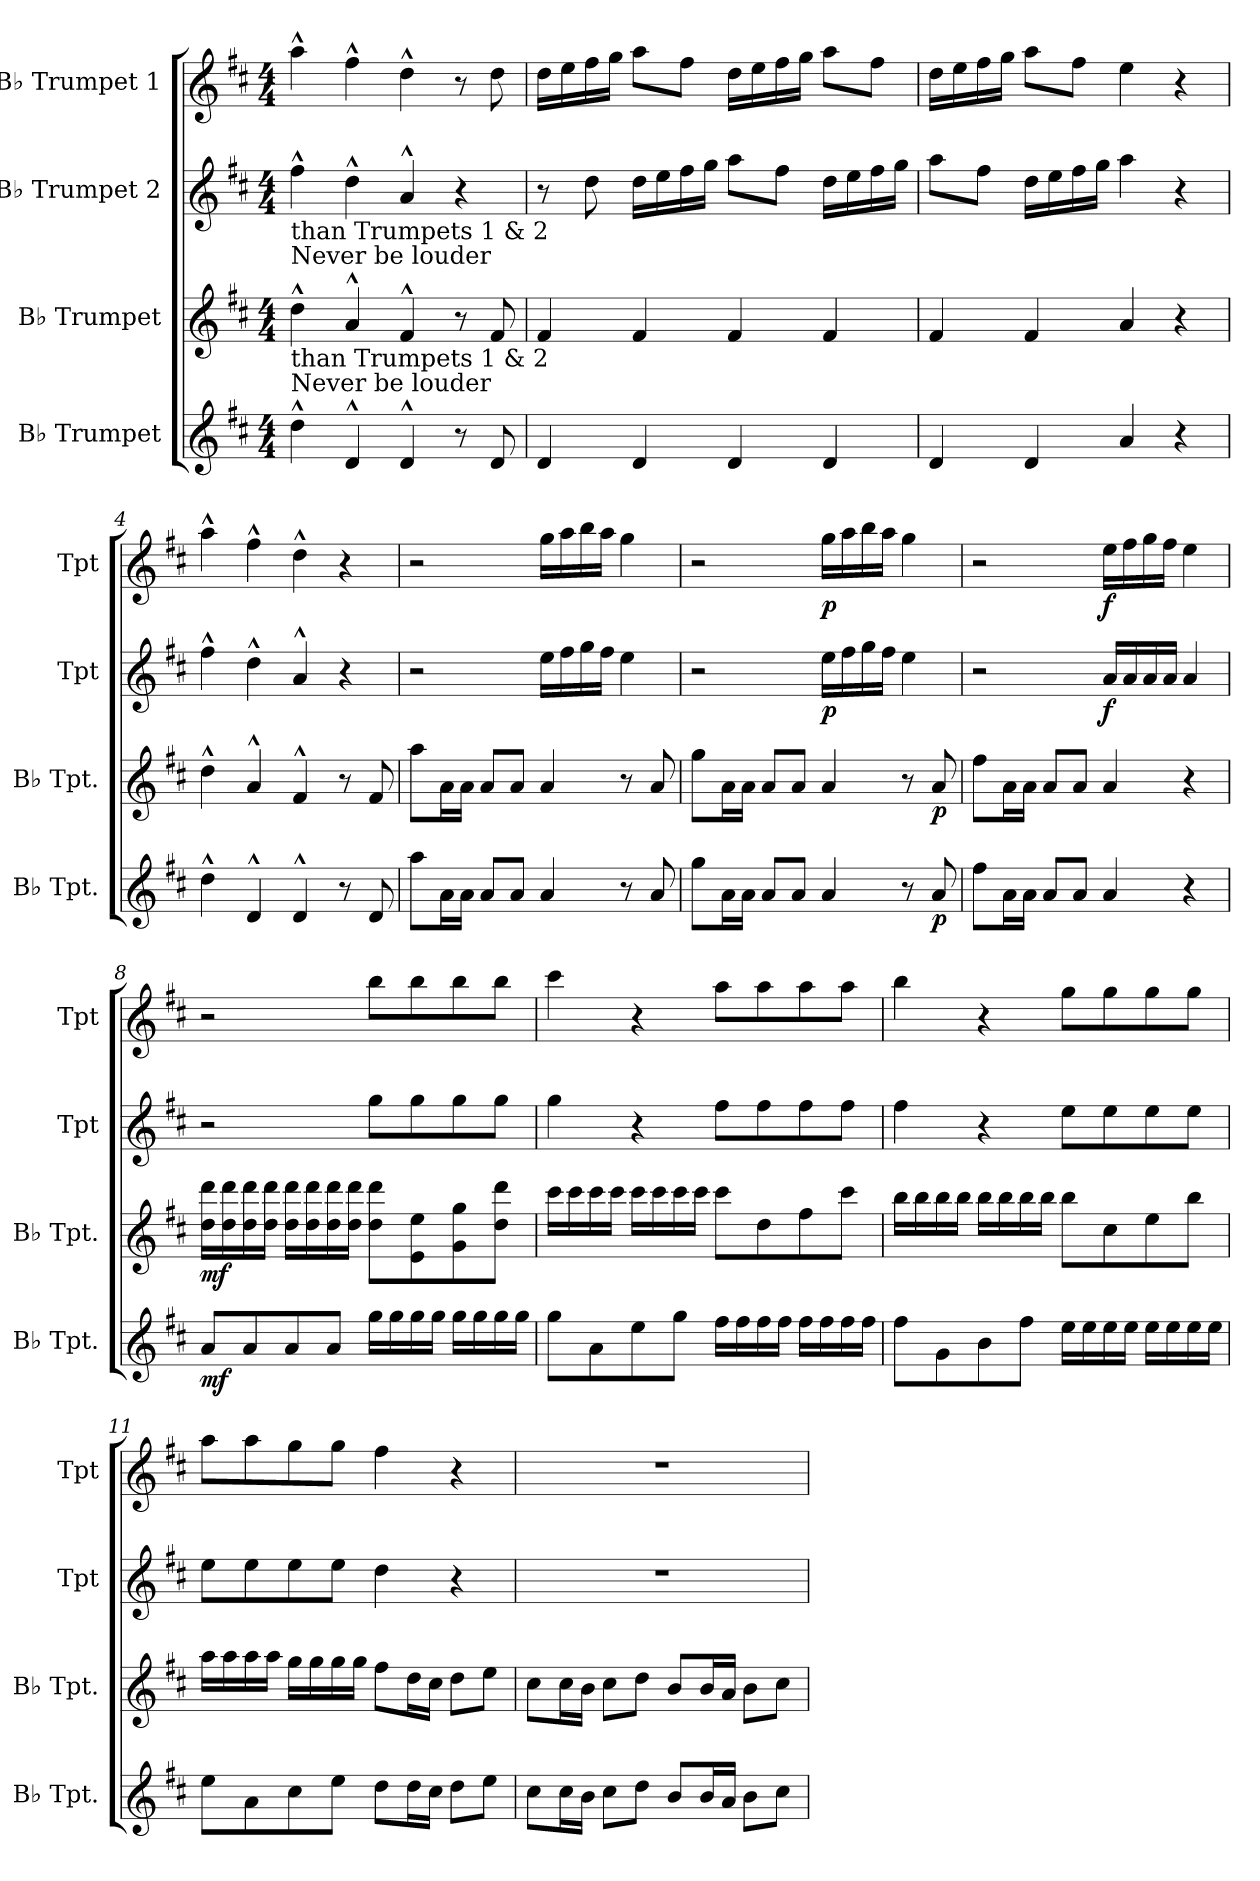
**kern	**dynam	**kern	**dynam	**kern	**dynam	**kern	**dynam
*part4	*part4	*part3	*part3	*part2	*part2	*part1	*part1
*staff4	*staff4	*staff3	*staff3	*staff2	*staff2	*staff1	*staff1
*I"B♭ Trumpet	*	*I"B♭ Trumpet	*	*I"B♭ Trumpet 2	*	*I"B♭ Trumpet 1	*
*I'B♭ Tpt.	*	*I'B♭ Tpt.	*	*I'Tpt	*	*I'Tpt	*
*clefG2	*	*clefG2	*	*clefG2	*	*clefG2	*
*ITrd1c2	*	*ITrd1c2	*	*ITrd1c2	*	*ITrd1c2	*
*k[]	*	*k[]	*	*k[]	*	*k[]	*
*M4/4	*	*M4/4	*	*M4/4	*	*M4/4	*
*MM116	*	*MM116	*	*MM116	*	*MM116	*
=1	=1	=1	=1	=1	=1	=1	=1
!	!	!LO:TX:a:t=Never be louder	!	!	!	!	!
!	!	!LO:TX:a:t=than Trumpets 1 & 2	!	!	!	!	!
!LO:TX:a:t=Never be louder	!	!	!	!	!	!	!
!LO:TX:a:t=than Trumpets 1 & 2	!	!	!	!	!	!	!
4cc^^\	.	4cc^^\	.	4ee^^\	.	4gg^^\	.
4c^^/	.	4g^^/	.	4cc^^\	.	4ee^^\	.
4c^^/	.	4e^^/	.	4g^^/	.	4cc^^\	.
8r	.	8r	.	4r	.	8r	.
8c/	.	8e/	.	.	.	8cc\	.
=2	=2	=2	=2	=2	=2	=2	=2
4c/	.	4e/	.	8r	.	16cc\LL	.
.	.	.	.	.	.	16dd\	.
.	.	.	.	8cc\	.	16ee\	.
.	.	.	.	.	.	16ff\JJ	.
4c/	.	4e/	.	16cc\LL	.	8gg\L	.
.	.	.	.	16dd\	.	.	.
.	.	.	.	16ee\	.	8ee\J	.
.	.	.	.	16ff\JJ	.	.	.
4c/	.	4e/	.	8gg\L	.	16cc\LL	.
.	.	.	.	.	.	16dd\	.
.	.	.	.	8ee\J	.	16ee\	.
.	.	.	.	.	.	16ff\JJ	.
4c/	.	4e/	.	16cc\LL	.	8gg\L	.
.	.	.	.	16dd\	.	.	.
.	.	.	.	16ee\	.	8ee\J	.
.	.	.	.	16ff\JJ	.	.	.
=3	=3	=3	=3	=3	=3	=3	=3
4c/	.	4e/	.	8gg\L	.	16cc\LL	.
.	.	.	.	.	.	16dd\	.
.	.	.	.	8ee\J	.	16ee\	.
.	.	.	.	.	.	16ff\JJ	.
4c/	.	4e/	.	16cc\LL	.	8gg\L	.
.	.	.	.	16dd\	.	.	.
.	.	.	.	16ee\	.	8ee\J	.
.	.	.	.	16ff\JJ	.	.	.
4g/	.	4g/	.	4gg\	.	4dd\	.
4r	.	4r	.	4r	.	4r	.
=4	=4	=4	=4	=4	=4	=4	=4
4cc^^\	.	4cc^^\	.	4ee^^\	.	4gg^^\	.
4c^^/	.	4g^^/	.	4cc^^\	.	4ee^^\	.
4c^^/	.	4e^^/	.	4g^^/	.	4cc^^\	.
8r	.	8r	.	4r	.	4r	.
8c/	.	8e/	.	.	.	.	.
!!LO:LB:g=z
=5	=5	=5	=5	=5	=5	=5	=5
8gg\L	.	8gg\L	.	2r	.	2r	.
16g\L	.	16g\L	.	.	.	.	.
16g\JJ	.	16g\JJ	.	.	.	.	.
8g/L	.	8g/L	.	.	.	.	.
8g/J	.	8g/J	.	.	.	.	.
4g/	.	4g/	.	16dd\LL	.	16ff\LL	.
.	.	.	.	16ee\	.	16gg\	.
.	.	.	.	16ff\	.	16aa\	.
.	.	.	.	16ee\JJ	.	16gg\JJ	.
8r	.	8r	.	4dd\	.	4ff\	.
8g/	.	8g/	.	.	.	.	.
=6	=6	=6	=6	=6	=6	=6	=6
8ff\L	.	8ff\L	.	2r	.	2r	.
16g\L	.	16g\L	.	.	.	.	.
16g\JJ	.	16g\JJ	.	.	.	.	.
8g/L	.	8g/L	.	.	.	.	.
8g/J	.	8g/J	.	.	.	.	.
!	!	!	!	!	!LO:DY:b	!	!LO:DY:b
4g/	.	4g/	.	16dd\LL	p	16ff\LL	p
.	.	.	.	16ee\	.	16gg\	.
.	.	.	.	16ff\	.	16aa\	.
.	.	.	.	16ee\JJ	.	16gg\JJ	.
8r	.	8r	.	4dd\	.	4ff\	.
!	!LO:DY:b	!	!LO:DY:b	!	!	!	!
8g/	p	8g/	p	.	.	.	.
=7	=7	=7	=7	=7	=7	=7	=7
8ee\L	.	8ee\L	.	2r	.	2r	.
16g\L	.	16g\L	.	.	.	.	.
16g\JJ	.	16g\JJ	.	.	.	.	.
8g/L	.	8g/L	.	.	.	.	.
8g/J	.	8g/J	.	.	.	.	.
!	!	!	!	!	!LO:DY:b	!	!LO:DY:b
4g/	.	4g/	.	16g/LL	f	16dd\LL	f
.	.	.	.	16g/	.	16ee\	.
.	.	.	.	16g/	.	16ff\	.
.	.	.	.	16g/JJ	.	16ee\JJ	.
4r	.	4r	.	4g/	.	4dd\	.
!!LO:PB:g=z
=8	=8	=8	=8	=8	=8	=8	=8
!	!LO:DY:b	!	!LO:DY:b	!	!	!	!
8g/L	mf	16cc\ 16ccc\LL	mf	2r	.	2r	.
.	.	16cc\ 16ccc\	.	.	.	.	.
8g/	.	16cc\ 16ccc\	.	.	.	.	.
.	.	16cc\ 16ccc\JJ	.	.	.	.	.
8g/	.	16cc\ 16ccc\LL	.	.	.	.	.
.	.	16cc\ 16ccc\	.	.	.	.	.
8g/J	.	16cc\ 16ccc\	.	.	.	.	.
.	.	16cc\ 16ccc\JJ	.	.	.	.	.
16ff\LL	.	8cc\ 8ccc\L	.	8ff\L	.	8aa\L	.
16ff\	.	.	.	.	.	.	.
16ff\	.	8d\ 8dd\	.	8ff\	.	8aa\	.
16ff\JJ	.	.	.	.	.	.	.
16ff\LL	.	8f\ 8ff\	.	8ff\	.	8aa\	.
16ff\	.	.	.	.	.	.	.
16ff\	.	8cc\ 8ccc\J	.	8ff\J	.	8aa\J	.
16ff\JJ	.	.	.	.	.	.	.
=9	=9	=9	=9	=9	=9	=9	=9
8ff\L	.	16bb\LL	.	4ff\	.	4bb\	.
.	.	16bb\	.	.	.	.	.
8g\	.	16bb\	.	.	.	.	.
.	.	16bb\JJ	.	.	.	.	.
8dd\	.	16bb\LL	.	4r	.	4r	.
.	.	16bb\	.	.	.	.	.
8ff\J	.	16bb\	.	.	.	.	.
.	.	16bb\JJ	.	.	.	.	.
16ee\LL	.	8bb\L	.	8ee\L	.	8gg\L	.
16ee\	.	.	.	.	.	.	.
16ee\	.	8cc\	.	8ee\	.	8gg\	.
16ee\JJ	.	.	.	.	.	.	.
16ee\LL	.	8ee\	.	8ee\	.	8gg\	.
16ee\	.	.	.	.	.	.	.
16ee\	.	8bb\J	.	8ee\J	.	8gg\J	.
16ee\JJ	.	.	.	.	.	.	.
!!LO:LB:g=z
=10	=10	=10	=10	=10	=10	=10	=10
8ee\L	.	16aa\LL	.	4ee\	.	4aa\	.
.	.	16aa\	.	.	.	.	.
8f\	.	16aa\	.	.	.	.	.
.	.	16aa\JJ	.	.	.	.	.
8a\	.	16aa\LL	.	4r	.	4r	.
.	.	16aa\	.	.	.	.	.
8ee\J	.	16aa\	.	.	.	.	.
.	.	16aa\JJ	.	.	.	.	.
16dd\LL	.	8aa\L	.	8dd\L	.	8ff\L	.
16dd\	.	.	.	.	.	.	.
16dd\	.	8b\	.	8dd\	.	8ff\	.
16dd\JJ	.	.	.	.	.	.	.
16dd\LL	.	8dd\	.	8dd\	.	8ff\	.
16dd\	.	.	.	.	.	.	.
16dd\	.	8aa\J	.	8dd\J	.	8ff\J	.
16dd\JJ	.	.	.	.	.	.	.
=11	=11	=11	=11	=11	=11	=11	=11
8dd\L	.	16gg\LL	.	8dd\L	.	8gg\L	.
.	.	16gg\	.	.	.	.	.
8g\	.	16gg\	.	8dd\	.	8gg\	.
.	.	16gg\JJ	.	.	.	.	.
8b\	.	16ff\LL	.	8dd\	.	8ff\	.
.	.	16ff\	.	.	.	.	.
8dd\J	.	16ff\	.	8dd\J	.	8ff\J	.
.	.	16ff\JJ	.	.	.	.	.
8cc\L	.	8ee\L	.	4cc\	.	4ee\	.
16cc\L	.	16cc\L	.	.	.	.	.
16b\JJ	.	16b\JJ	.	.	.	.	.
8cc\L	.	8cc\L	.	4r	.	4r	.
8dd\J	.	8dd\J	.	.	.	.	.
=12	=12	=12	=12	=12	=12	=12	=12
8b\L	.	8b\L	.	1r	.	1r	.
16b\L	.	16b\L	.	.	.	.	.
16a\JJ	.	16a\JJ	.	.	.	.	.
8b\L	.	8b\L	.	.	.	.	.
8cc\J	.	8cc\J	.	.	.	.	.
8a/L	.	8a/L	.	.	.	.	.
16a/L	.	16a/L	.	.	.	.	.
16g/JJ	.	16g/JJ	.	.	.	.	.
8a\L	.	8a\L	.	.	.	.	.
8b\J	.	8b\J	.	.	.	.	.
=	=	=	=	=	=	=	=
*-	*-	*-	*-	*-	*-	*-	*-
